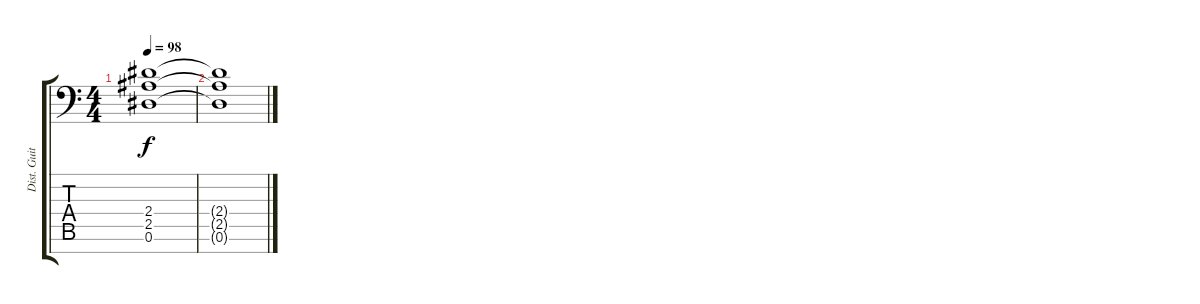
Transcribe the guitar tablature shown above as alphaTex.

\track ("Dist. Guitar 1" "Dist. Guit") {instrument distortionguitar}
\staff {score tabs}
\tuning (Eb4 Bb3 Gb3 Db3 Ab2 Eb2 Bb1) {hide}
\ts (4 4)
\tempo 98
\clef f4
\ks c
(2.4 2.5 0.6).1{dy f} |
(2.4{t} 2.5{t} 0.6{t}).1
